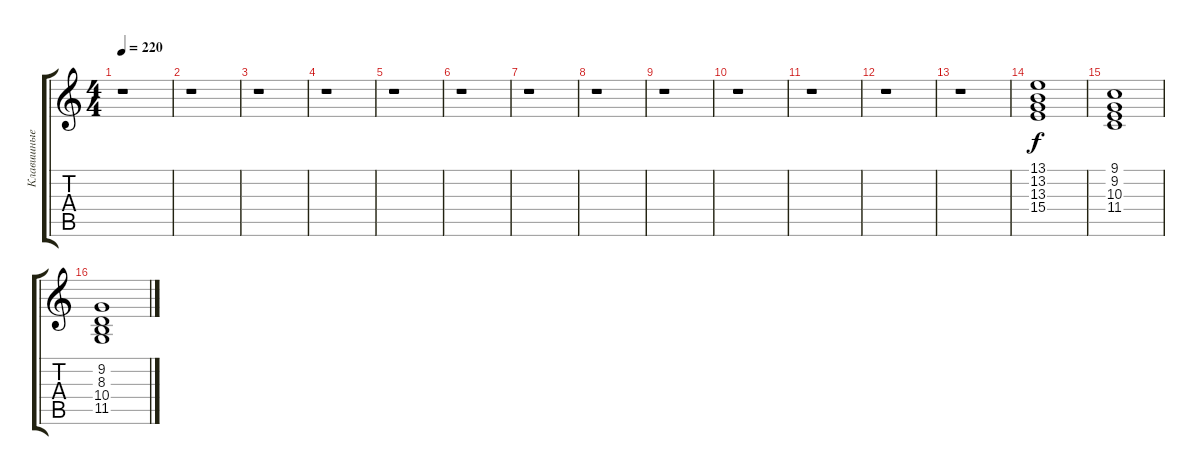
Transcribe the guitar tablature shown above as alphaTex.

\track ("Клавишные ( left )" "Клавишные ") {instrument stringensemble1}
\staff {score tabs}
\tuning (Eb4 Bb3 Gb3 Db3 Ab2 Eb2) {hide}
\ts (4 4)
\tempo 220
\clef g2
\ks c
r.1{dy f} |
r.1 |
r.1 |
r.1 |
r.1 |
r.1 |
r.1 |
r.1 |
r.1 |
r.1 |
r.1 |
r.1 |
r.1 |
(13.1 13.2 13.3 15.4).1 |
(9.1 9.2 10.3 11.4).1 |
(9.2 8.3 10.4 11.5).1
